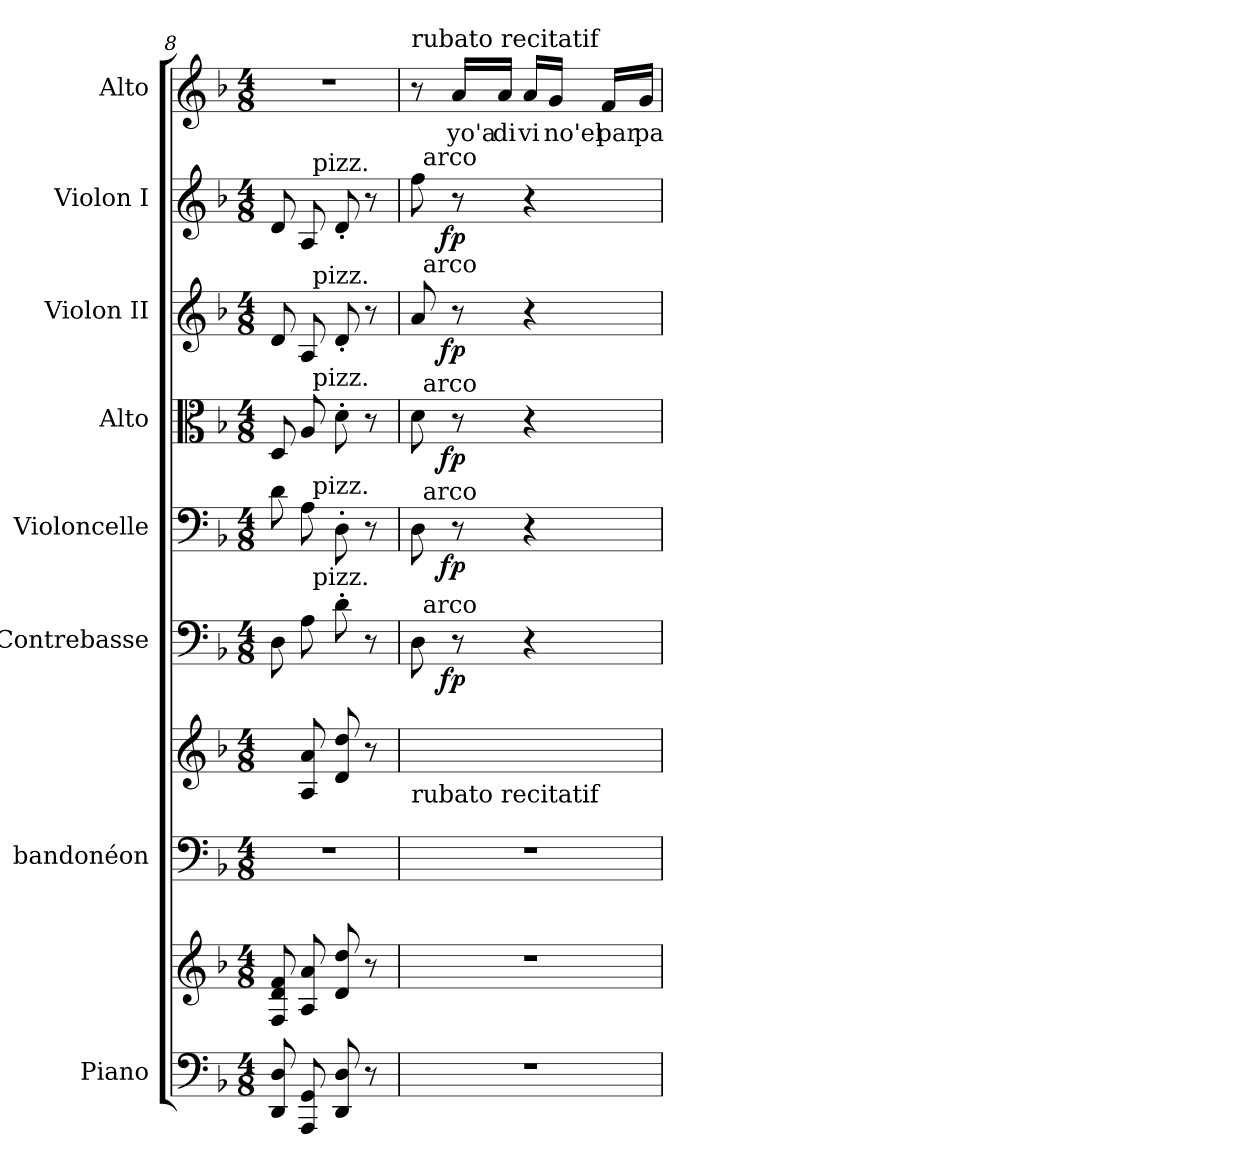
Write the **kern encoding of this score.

**kern	**kern	**kern	**kern	**kern	**dynam	**kern	**dynam	**kern	**dynam	**kern	**dynam	**kern	**dynam	**kern	**text
*part8	*part8	*part7	*part7	*part6	*part6	*part5	*part5	*part4	*part4	*part3	*part3	*part2	*part2	*part1	*part1
*staff10	*staff9	*staff8	*staff7	*staff6	*staff6	*staff5	*staff5	*staff4	*staff4	*staff3	*staff3	*staff2	*staff2	*staff1	*staff1
*I"Piano	*	*I"bandonéon	*	*I"Contrebasse	*	*I"Violoncelle	*	*I"Alto	*	*I"Violon II	*	*I"Violon I	*	*I"Alto	*
*I'Pno. 2	*	*I'bando.	*	*I'Cb.	*	*I'Vc.	*	*I'A	*	*I'Vln. II	*	*I'Vln. I	*	*I'A	*
!!LO:PB:g=z
*clefF4	*clefG2	*clefF4	*clefG2	*clefF4	*	*clefF4	*	*clefC3	*	*clefG2	*	*clefG2	*	*clefG2	*
*	*	*	*	*ITrd7c12	*	*	*	*	*	*	*	*	*	*	*
*k[b-]	*k[b-]	*k[b-]	*k[b-]	*k[b-]	*	*k[b-]	*	*k[b-]	*	*k[b-]	*	*k[b-]	*	*k[b-]	*
*d:	*d:	*d:	*d:	*d:	*	*d:	*	*d:	*	*d:	*	*d:	*	*d:	*
*M4/8	*M4/8	*M4/8	*M4/8	*M4/8	*	*M4/8	*	*M4/8	*	*M4/8	*	*M4/8	*	*M4/8	*
=8	=8	=8	=8	=8	=8	=8	=8	=8	=8	=8	=8	=8	=8	=8	=8
*	*	*	*	*^	*	*^	*	*^	*	*^	*	*^	*	*	*
8DD/ 8D/	8F/ 8d/ 8f/	2r	8a/yy	8DD\	8ryy	.	8d\	8ryy	.	8D/	8ryy	.	8d/	8ryy	.	8d/	8ryy	.	2r	.
8AAA/ 8GG/	8A/ 8a/	.	8A/ 8a/	8AA\	32ryy	.	8A\	32ryy	.	8A/	32ryy	.	8A/	32ryy	.	8A/	32ryy	.	.	.
!	!	!	!	!	!	!	!	!	!	!	!	!	!	!	!	!	!LO:TX:a:t=pizz.	!	!	!
!	!	!	!	!	!	!	!	!	!	!	!	!	!	!LO:TX:a:t=pizz.	!	!	!	!	!	!
!	!	!	!	!	!	!	!	!	!	!	!LO:TX:a:t=pizz.	!	!	!	!	!	!	!	!	!
!	!	!	!	!	!	!	!	!LO:TX:a:t=pizz.	!	!	!	!	!	!	!	!	!	!	!	!
!	!	!	!	!	!LO:TX:a:t=pizz.	!	!	!	!	!	!	!	!	!	!	!	!	!	!	!
.	.	.	.	.	4ryy	.	.	4ryy	.	.	4ryy	.	.	4ryy	.	.	4ryy	.	.	.
8DD/ 8D/	8d/ 8dd/	.	8d/ 8dd/	8D'>\	.	.	8D'>\	.	.	8d'>\	.	.	8d'</	.	.	8d'</	.	.	.	.
8r	8r	.	8r	8r	.	.	8r	.	.	8r	.	.	8r	.	.	8r	.	.	.	.
.	.	.	.	.	16.ryy	.	.	16.ryy	.	.	16.ryy	.	.	16.ryy	.	.	16.ryy	.	.	.
=9	=9	=9	=9	=9	=9	=9	=9	=9	=9	=9	=9	=9	=9	=9	=9	=9	=9	=9	=9	=9
!	!	!	!	!	!	!	!	!	!	!	!	!	!	!	!	!	!	!	!LO:TX:a:t=rubato recitatif	!
!	!	!	!LO:TX:b:t=rubato recitatif	!	!	!	!	!	!	!	!	!	!	!	!	!	!	!	!	!
*	*	*	*	*	*^	*	*	*^	*	*	*^	*	*	*^	*	*	*^	*	*	*
2r	2r	2r	2d/yy	8DD\	16.ryy	32ryy	.	8D\	16.ryy	32ryy	.	8d\	16.ryy	32ryy	.	8a/	16.ryy	32ryy	.	8ff\	16.ryy	32ryy	.	8r	.
!	!	!	!	!	!	!	!	!	!	!	!	!	!	!	!	!	!	!	!	!	!	!LO:TX:a:t=arco	!	!	!
!	!	!	!	!	!	!	!	!	!	!	!	!	!	!	!	!	!	!LO:TX:a:t=arco	!	!	!	!	!	!	!
!	!	!	!	!	!	!	!	!	!	!	!	!	!	!LO:TX:a:t=arco	!	!	!	!	!	!	!	!	!	!	!
!	!	!	!	!	!	!	!	!	!	!LO:TX:a:t=arco	!	!	!	!	!	!	!	!	!	!	!	!	!	!	!
!	!	!	!	!	!	!LO:TX:a:t=arco	!	!	!	!	!	!	!	!	!	!	!	!	!	!	!	!	!	!	!
.	.	.	.	.	.	4...ryy	.	.	.	4...ryy	.	.	.	4...ryy	.	.	.	4...ryy	.	.	.	4...ryy	.	.	.
!	!	!	!	!	!	!	!LO:DY:b	!	!	!	!LO:DY:b	!	!	!	!LO:DY:b	!	!	!	!LO:DY:b	!	!	!	!LO:DY:b	!	!
.	.	.	.	.	4ryy	.	fp	.	4ryy	.	fp	.	4ryy	.	fp	.	4ryy	.	fp	.	4ryy	.	fp	.	.
!	!	!	!	!	!	!	!	!	!	!	!	!	!	!	!	!	!	!	!	!	!	!	!	!	!LO:LY:b
.	.	.	.	8r	.	.	.	8r	.	.	.	8r	.	.	.	8r	.	.	.	8r	.	.	.	16a/LL	yo'a
!	!	!	!	!	!	!	!	!	!	!	!	!	!	!	!	!	!	!	!	!	!	!	!	!	!LO:LY:b
.	.	.	.	.	.	.	.	.	.	.	.	.	.	.	.	.	.	.	.	.	.	.	.	16a/JJ	di
!	!	!	!	!	!	!	!	!	!	!	!	!	!	!	!	!	!	!	!	!	!	!	!	!	!LO:LY:b
.	.	.	.	4r	.	.	.	4r	.	.	.	4r	.	.	.	4r	.	.	.	4r	.	.	.	16a/LL	vi
!	!	!	!	!	!	!	!	!	!	!	!	!	!	!	!	!	!	!	!	!	!	!	!	!	!LO:LY:b
.	.	.	.	.	.	.	.	.	.	.	.	.	.	.	.	.	.	.	.	.	.	.	.	16g/JJ	no'el
.	.	.	.	.	8ryy	.	.	.	8ryy	.	.	.	8ryy	.	.	.	8ryy	.	.	.	8ryy	.	.	.	.
!	!	!	!	!	!	!	!	!	!	!	!	!	!	!	!	!	!	!	!	!	!	!	!	!	!LO:LY:b
.	.	.	.	.	.	.	.	.	.	.	.	.	.	.	.	.	.	.	.	.	.	.	.	16f/LL	par
!	!	!	!	!	!	!	!	!	!	!	!	!	!	!	!	!	!	!	!	!	!	!	!	!	!LO:LY:b
.	.	.	.	.	.	.	.	.	.	.	.	.	.	.	.	.	.	.	.	.	.	.	.	16g/JJ	pa
.	.	.	.	.	32ryy	.	.	.	32ryy	.	.	.	32ryy	.	.	.	32ryy	.	.	.	32ryy	.	.	.	.
*	*	*	*	*v	*v	*v	*	*	*	*	*	*v	*v	*v	*	*v	*v	*v	*	*v	*v	*v	*	*	*
*	*	*	*	*	*	*v	*v	*v	*	*	*	*	*	*	*	*	*
=	=	=	=	=	=	=	=	=	=	=	=	=	=	=	=
*-	*-	*-	*-	*-	*-	*-	*-	*-	*-	*-	*-	*-	*-	*-	*-
